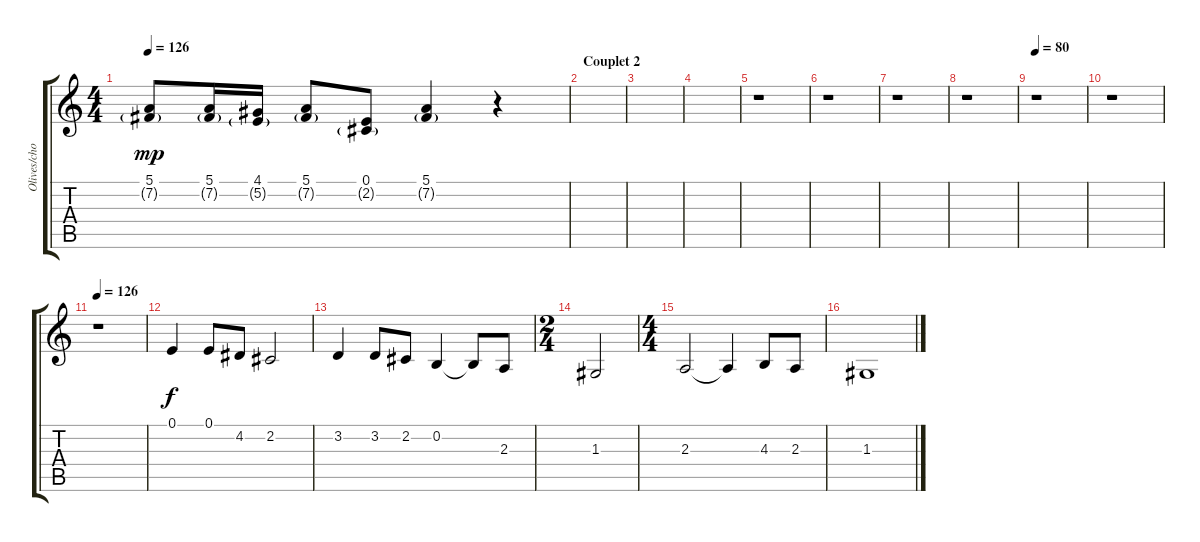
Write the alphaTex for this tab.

\track ("Olives/choeurs" "Olives/cho") {instrument choiraahs}
\staff {score tabs}
\tuning (E4 B3 G3 D3 A2 E2) {hide}
\ts (4 4)
\tempo 126
\clef g2
\ks c
(5.1 7.2{g}).8{dy mp} (5.1 7.2{g}).16 (4.1 5.2{g}).16 (5.1 7.2{g}).8 (0.1 2.2{g}).8 (5.1 7.2{g}).4 r.4 |
\section ("" "Couplet 2")
|
|
|
r.1 |
r.1 |
r.1 |
r.1 |
\tempo 80
r.1 |
r.1 |
\tempo 126
r.1 |
0.1.4{dy f volume 14 instrument voiceoohs} 0.1.8 4.2.8 2.2.2 |
3.2.4 3.2.8 2.2.8 0.2.4 0.2{t}.8 2.3.8 |
\ts (2 4)
1.3.2 |
\ts (4 4)
2.3.2 2.3{t}.4 4.3.8 2.3.8 |
1.3.1
